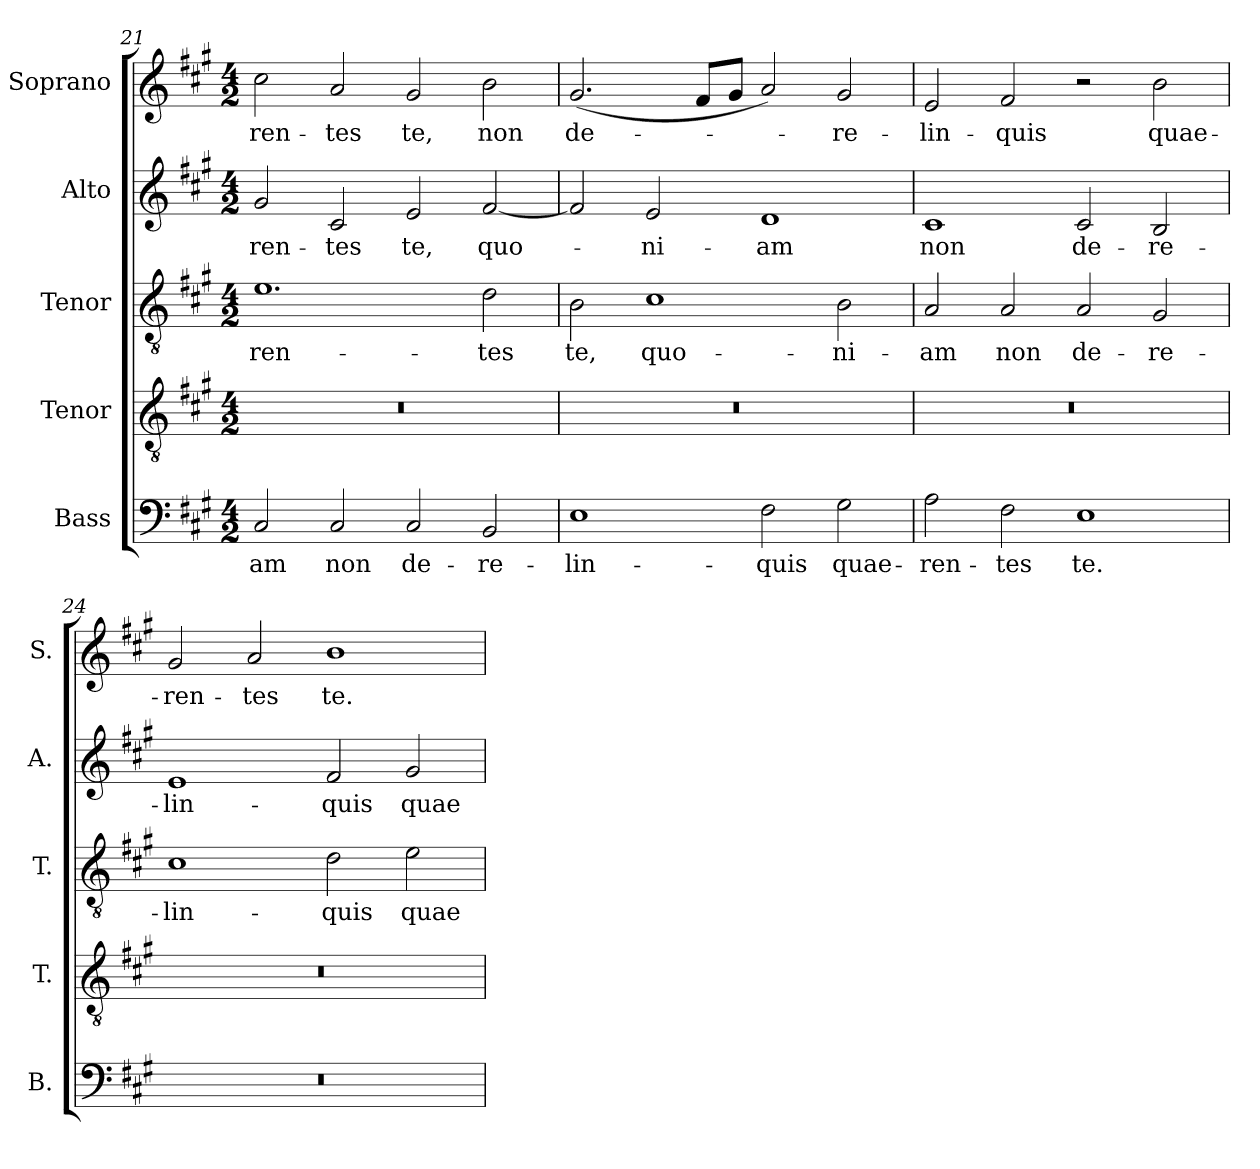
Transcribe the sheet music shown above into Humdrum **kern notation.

**kern	**text	**kern	**kern	**text	**kern	**text	**kern	**text
*part5	*part5	*part4	*part3	*part3	*part2	*part2	*part1	*part1
*staff5	*staff5	*staff4	*staff3	*staff3	*staff2	*staff2	*staff1	*staff1
*I"Bass	*	*I"Tenor	*I"Tenor	*	*I"Alto	*	*I"Soprano	*
*I'B.	*	*I'T.	*I'T.	*	*I'A.	*	*I'S.	*
*clefF4	*	*clefGv2	*clefGv2	*	*clefG2	*	*clefG2	*
*	*	*ITrd7c12	*ITrd7c12	*	*	*	*	*
*k[f#c#g#]	*	*k[f#c#g#]	*k[f#c#g#]	*	*k[f#c#g#]	*	*k[f#c#g#]	*
*A:	*	*A:	*A:	*	*A:	*	*A:	*
*M4/2	*	*M4/2	*M4/2	*	*M4/2	*	*M4/2	*
=21	=21	=21	=21	=21	=21	=21	=21	=21
!	!LO:LY:b:color=#000000	!LO:N:vis=1	!	!	!	!	!	!
!	!	!	!	!LO:LY:b:color=#000000	!	!	!	!
!	!	!	!	!	!	!LO:LY:b:color=#000000	!	!
!	!	!	!	!	!	!	!	!LO:LY:b:color=#000000
2C#i/	-am	0r	1.Ei	-ren-	2g#i/	-ren-	2cc#i\	-ren-
!	!LO:LY:b:color=#000000	!	!	!	!	!	!	!
!	!	!	!	!	!	!LO:LY:b:color=#000000	!	!
!	!	!	!	!	!	!	!	!LO:LY:b:color=#000000
2C#i/	non	.	.	.	2c#i/	-tes	2ai/	-tes
!	!LO:LY:b:color=#000000	!	!	!	!	!	!	!
!	!	!	!	!	!	!LO:LY:b:color=#000000	!	!
!	!	!	!	!	!	!	!	!LO:LY:b:color=#000000
2C#i/	de-	.	.	.	2ei/	te,	2g#i/	te,
!	!LO:LY:b:color=#000000	!	!	!	!	!	!	!
!	!	!	!	!LO:LY:b:color=#000000	!	!	!	!
!	!	!	!	!	!	!LO:LY:b:color=#000000	!	!
!	!	!	!	!	!	!	!	!LO:LY:b:color=#000000
2BBi/	-re-	.	2Di\	-tes	[2f#i/	quo-	2bi\	non
!!LO:PB:g=z
=22	=22	=22	=22	=22	=22	=22	=22	=22
!	!LO:LY:b:color=#000000	!LO:N:vis=1	!	!	!	!	!	!
!	!	!	!	!LO:LY:b:color=#000000	!	!	!	!
!	!	!	!	!	!	!	!	!LO:LY:b:color=#000000
1Ei	-lin-	0r	2BBi\	te,	2f#i/]	.	(2.g#i/	de-
!	!	!	!	!LO:LY:b:color=#000000	!	!	!	!
!	!	!	!	!	!	!LO:LY:b:color=#000000	!	!
.	.	.	1C#i	quo-	2ei/	-ni-	.	.
.	.	.	.	.	.	.	8f#i/L	.
.	.	.	.	.	.	.	8g#i/J	.
!	!LO:LY:b:color=#000000	!	!	!	!	!	!	!
!	!	!	!	!	!	!LO:LY:b:color=#000000	!	!
2F#i\	-quis	.	.	.	1di	-am	2ai/)	.
!	!LO:LY:b:color=#000000	!	!	!	!	!	!	!
!	!	!	!	!LO:LY:b:color=#000000	!	!	!	!
!	!	!	!	!	!	!	!	!LO:LY:b:color=#000000
2G#i\	quae-	.	2BBi\	-ni-	.	.	2g#i/	-re-
=23	=23	=23	=23	=23	=23	=23	=23	=23
!	!LO:LY:b:color=#000000	!LO:N:vis=1	!	!	!	!	!	!
!	!	!	!	!LO:LY:b:color=#000000	!	!	!	!
!	!	!	!	!	!	!LO:LY:b:color=#000000	!	!
!	!	!	!	!	!	!	!	!LO:LY:b:color=#000000
2Ai\	-ren-	0r	2AAi/	-am	1c#i	non	2ei/	-lin-
!	!LO:LY:b:color=#000000	!	!	!	!	!	!	!
!	!	!	!	!LO:LY:b:color=#000000	!	!	!	!
!	!	!	!	!	!	!	!	!LO:LY:b:color=#000000
2F#i\	-tes	.	2AAi/	non	.	.	2f#i/	-quis
!	!LO:LY:b:color=#000000	!	!	!	!	!	!	!
!	!	!	!	!LO:LY:b:color=#000000	!	!	!	!
!	!	!	!	!	!	!LO:LY:b:color=#000000	!	!
1Ei	te.	.	2AAi/	de-	2c#i/	de-	2r	.
!	!	!	!	!LO:LY:b:color=#000000	!	!	!	!
!	!	!	!	!	!	!LO:LY:b:color=#000000	!	!
!	!	!	!	!	!	!	!	!LO:LY:b:color=#000000
.	.	.	2GG#i/	-re-	2Bi/	-re-	2bi\	quae-
=24	=24	=24	=24	=24	=24	=24	=24	=24
!LO:N:vis=1	!	!LO:N:vis=1	!	!	!	!	!	!
!	!	!	!	!LO:LY:b:color=#000000	!	!	!	!
!	!	!	!	!	!	!LO:LY:b:color=#000000	!	!
!	!	!	!	!	!	!	!	!LO:LY:b:color=#000000
0r	.	0r	1C#i	-lin-	1ei	-lin-	2g#i/	-ren-
!	!	!	!	!	!	!	!	!LO:LY:b:color=#000000
.	.	.	.	.	.	.	2ai/	-tes
!	!	!	!	!LO:LY:b:color=#000000	!	!	!	!
!	!	!	!	!	!	!LO:LY:b:color=#000000	!	!
!	!	!	!	!	!	!	!	!LO:LY:b:color=#000000
.	.	.	2Di\	-quis	2f#i/	-quis	1bi	te.
!	!	!	!	!LO:LY:b:color=#000000	!	!	!	!
!	!	!	!	!	!	!LO:LY:b:color=#000000	!	!
.	.	.	2Ei\	quae-	2g#i/	quae-	.	.
=	=	=	=	=	=	=	=	=
*-	*-	*-	*-	*-	*-	*-	*-	*-
